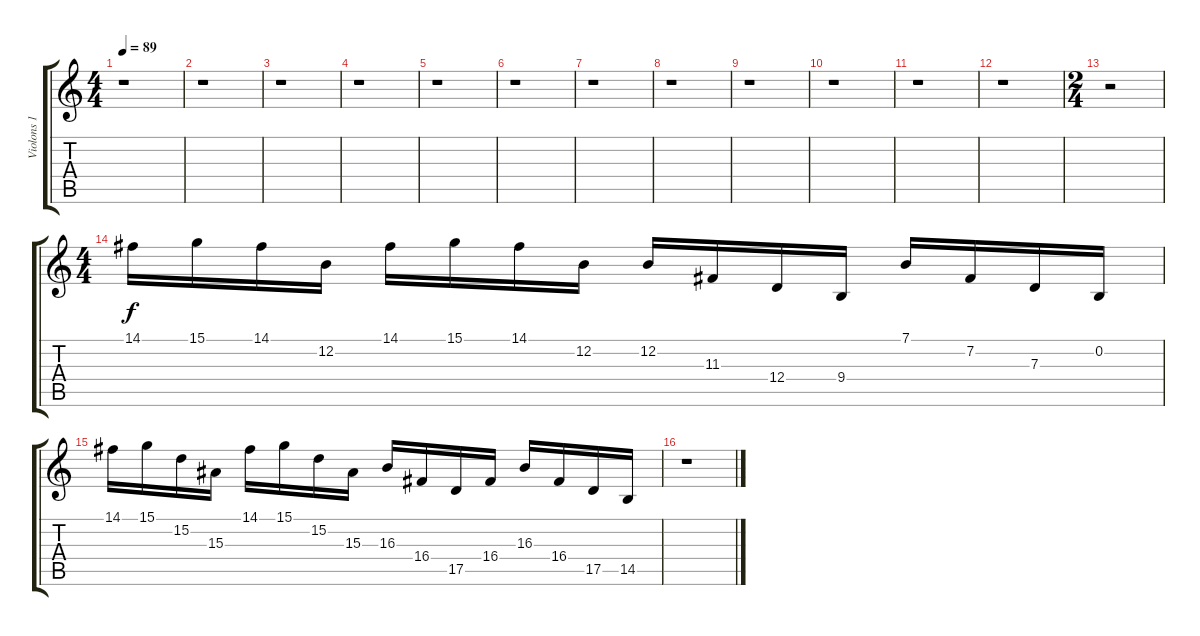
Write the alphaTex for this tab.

\track ("Violons 1 " "Violons 1 ") {instrument tremolostrings}
\staff {score tabs}
\tuning (E4 B3 G3 D3 A2 E2) {hide}
\ts (4 4)
\tempo 89
\clef g2
\ks c
r.1{dy f} |
r.1 |
r.1 |
r.1 |
r.1 |
r.1 |
r.1 |
r.1 |
r.1 |
r.1 |
r.1 |
r.1 |
\ts (2 4)
r.2 |
\ts (4 4)
14.1.16{volume 16 balance 8} 15.1.16 14.1.16 12.2.16 14.1.16 15.1.16 14.1.16 12.2.16 12.2.16 11.3.16 12.4.16 9.4.16 7.1.16 7.2.16 7.3.16 0.2.16 |
14.1.16 15.1.16 15.2.16 15.3.16 14.1.16 15.1.16 15.2.16 15.3.16 16.3.16 16.4.16 17.5.16 16.4.16 16.3.16 16.4.16 17.5.16 14.5.16 |
r.1
